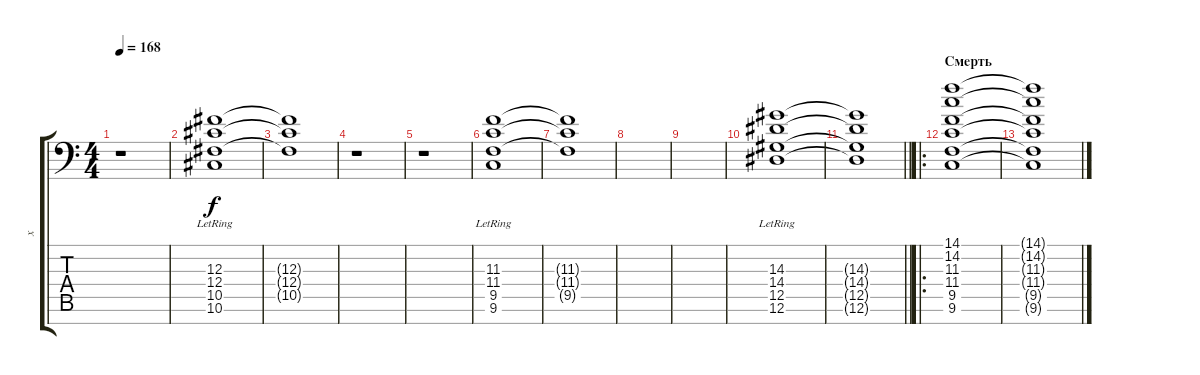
\track ("х" "х") {instrument tubularbells}
\staff {score tabs}
\tuning (Eb4 Bb3 Gb3 Db3 Ab2 Eb2 Bb1) {hide}
\ts (4 4)
\tempo 168
\clef f4
\ks c
r.1{dy f} |
(12.3{lr} 12.4{lr} 10.5{lr} 10.6{lr}).1 |
(12.3{t} 12.4{t} 10.5{t}).1 |
r.1 |
r.1 |
(11.3{lr} 11.4{lr} 9.5{lr} 9.6{lr}).1 |
(11.3{t} 11.4{t} 9.5{t}).1 |
|
|
(14.3{lr} 14.4{lr} 12.5{lr} 12.6{lr}).1 |
\barLineRight lightlight
(14.3{t} 14.4{t} 12.5{t} 12.6{t}).1 |
\ro
\section ("" "Смерть")
(14.1 14.2 11.3 11.4 9.5 9.6).1 |
(14.1{t} 14.2{t} 11.3{t} 11.4{t} 9.5{t} 9.6{t}).1
